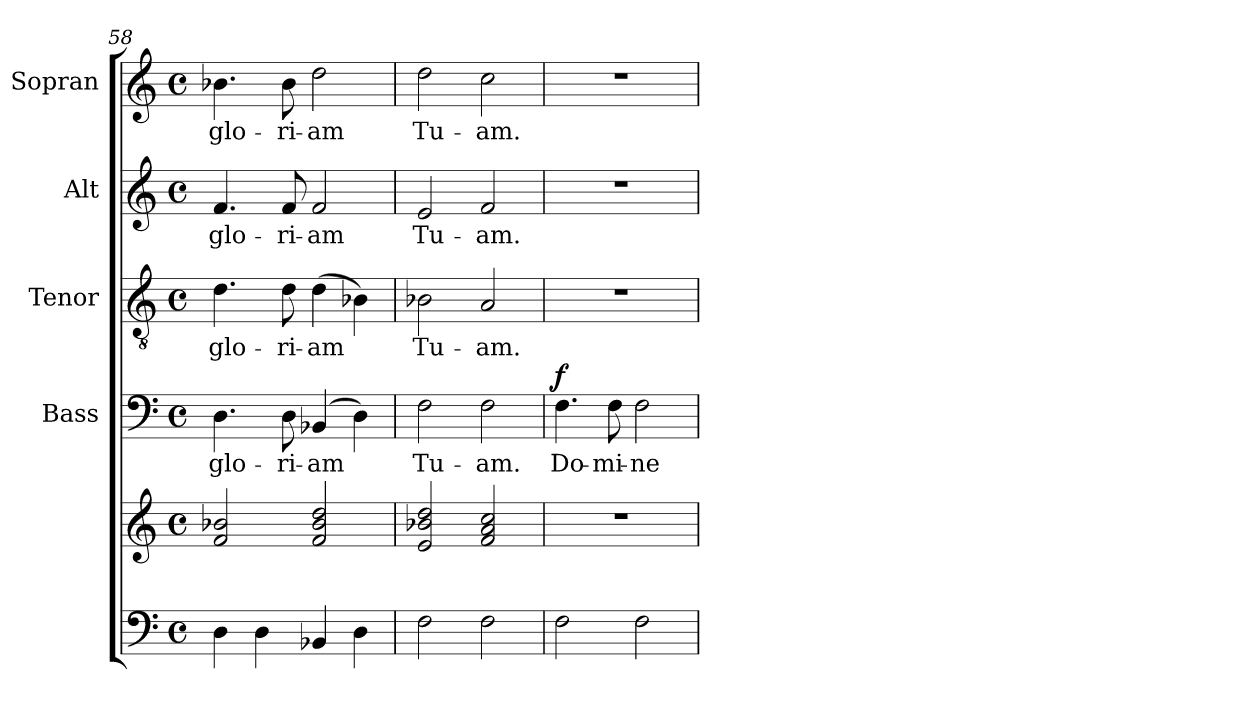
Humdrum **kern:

**kern	**kern	**kern	**text	**dynam	**kern	**text	**kern	**text	**kern	**text
*part5	*part5	*part4	*part4	*part4	*part3	*part3	*part2	*part2	*part1	*part1
*staff6	*staff5	*staff4	*staff4	*staff4	*staff3	*staff3	*staff2	*staff2	*staff1	*staff1
*	*	*I"Bass	*	*	*I"Tenor	*	*I"Alt	*	*I"Sopran	*
*	*	*I'B.	*	*	*I'T.	*	*I'A.	*	*I'S.	*
!!LO:PB:g=z
*clefF4	*clefG2	*clefF4	*	*	*clefGv2	*	*clefG2	*	*clefG2	*
*k[]	*k[]	*k[]	*	*	*k[]	*	*k[]	*	*k[]	*
*C:	*C:	*C:	*	*	*C:	*	*C:	*	*C:	*
*M4/4	*M4/4	*M4/4	*	*	*M4/4	*	*M4/4	*	*M4/4	*
*met(c)	*met(c)	*met(c)	*	*	*met(c)	*	*met(c)	*	*met(c)	*
=58	=58	=58	=58	=58	=58	=58	=58	=58	=58	=58
!	!	!	!LO:LY:b	!	!	!LO:LY:b	!	!LO:LY:b	!	!LO:LY:b
4D\	2f/ 2b-X/	4.D\	glo-	.	4.d\	glo-	4.f/	glo-	4.b-X\	glo-
4D\	.	.	.	.	.	.	.	.	.	.
!	!	!	!LO:LY:b	!	!	!LO:LY:b	!	!LO:LY:b	!	!LO:LY:b
.	.	8D\	-ri-	.	8d\	-ri-	8f/	-ri-	8b-\	-ri-
!	!	!	!LO:LY:b	!	!	!LO:LY:b	!	!LO:LY:b	!	!LO:LY:b
4BB-X/	2f/ 2b-/ 2dd/	(4BB-X/	-am	.	(>4d\	-am	2f/	-am	2dd\	-am
4D\	.	4D\)	.	.	4B-X\)	.	.	.	.	.
=59	=59	=59	=59	=59	=59	=59	=59	=59	=59	=59
!	!	!	!LO:LY:b	!	!	!LO:LY:b	!	!LO:LY:b	!	!LO:LY:b
2F\	2e/ 2b-X/ 2dd/	2F\	Tu-	.	2B-X\	Tu-	2e/	Tu-	2dd\	Tu-
!	!	!	!LO:LY:b	!	!	!LO:LY:b	!	!LO:LY:b	!	!LO:LY:b
2F\	2f/ 2a/ 2cc/	2F\	-am.	.	2A/	-am.	2f/	-am.	2cc\	-am.
=60	=60	=60	=60	=60	=60	=60	=60	=60	=60	=60
!	!	!	!LO:LY:b	!LO:DY:a	!	!	!	!	!	!
2F\	1r	4.F\	Do-	f	1r	.	1r	.	1r	.
!	!	!	!LO:LY:b	!	!	!	!	!	!	!
.	.	8F\	-mi-	.	.	.	.	.	.	.
!	!	!	!LO:LY:b	!	!	!	!	!	!	!
2F\	.	2F\	-ne	.	.	.	.	.	.	.
=	=	=	=	=	=	=	=	=	=	=
*-	*-	*-	*-	*-	*-	*-	*-	*-	*-	*-
